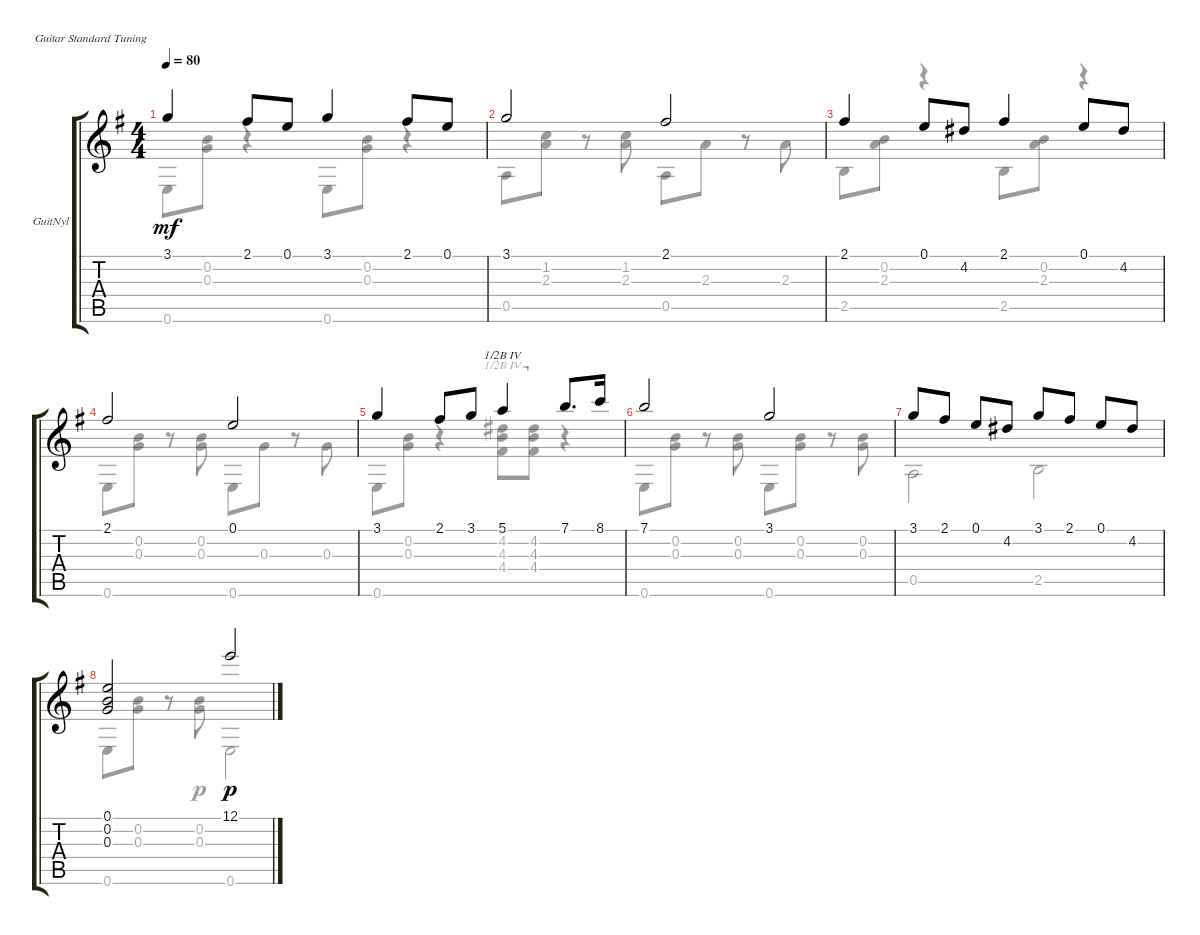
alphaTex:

\bracketExtendMode groupsimilarinstruments
\firstSystemTrackNameOrientation horizontal
\otherSystemsTrackNameOrientation horizontal
\track ("Nylon Guitar" "GuitNyl") {instrument acousticguitarnylon}
\staff {score tabs}
\tuning (E4 B3 G3 D3 A2 E2)
\voice
\ts (4 4)
\tempo 80
\clef g2
\ks g
3.1.4{dy mf} 2.1.8 0.1.8 3.1.4 2.1.8 0.1.8 |
3.1.2 2.1.2 |
2.1.4 0.1.8 4.2.8 2.1.4 0.1.8 4.2.8 |
2.1.2 0.1.2 |
3.1.4 2.1.8 3.1.8 5.1.4{barre (4 half)} 7.1.8{d} 8.1.16 |
7.1.2 3.1.2 |
3.1.8 2.1.8 0.1.8 4.2.8 3.1.8 2.1.8 0.1.8 4.2.8 |
(0.3 0.2 0.1).2 12.1.2{dy p}
\voice
\clef g2
\ottava regular
\simile none
\ks g
0.6.8{dy mf} (0.3 0.2).8 r.4 0.6.8 (0.3 0.2).8 r.4 |
0.5.8 (2.3 1.2).8 r.8 (2.3 1.2).8 0.5.8 2.3.8 r.8 2.3.8 |
2.5.8 (2.3 0.2).8 r.4 2.5.8 (2.3 0.2).8 r.4 |
0.6.8 (0.3 0.2).8 r.8 (0.3 0.2).8 0.6.8 0.3.8 r.8 0.3.8 |
0.6.8 (0.3 0.2).8 r.4 (4.4 4.3 4.2).8{barre (4 half)} (4.4 4.3 4.2).8{barre (4 half)} r.4 |
0.6.8 (0.3 0.2).8 r.8 (0.3 0.2).8 0.6.8 (0.3 0.2).8 r.8 (0.3 0.2).8 |
0.5.2 2.5.2 |
0.6.8 (0.3 0.2).8 r.8 (0.3 0.2).8{dy p} 0.6.2
